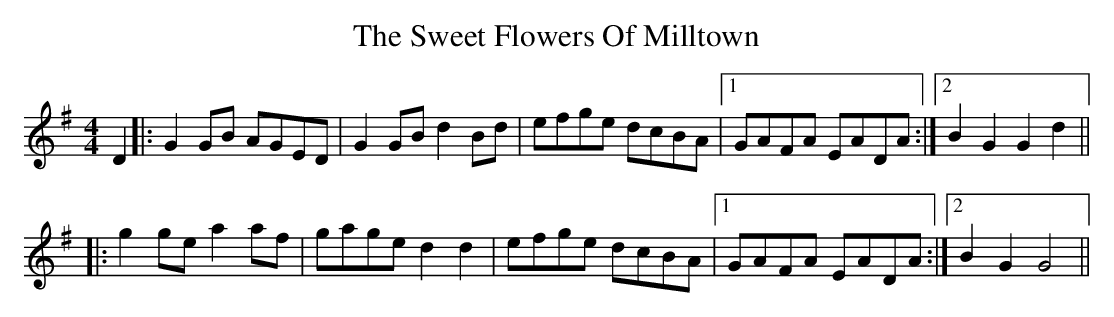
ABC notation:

X:1
T: The Sweet Flowers Of Milltown
M: 4/4
L: 1/8
K: Gmaj
D2|:G2GB AGED|G2GB d2Bd|efge dcBA|1 GAFA EADA:|2 B2G2 G2d2||
|:g2ge a2af|gage d2d2|efge dcBA|1 GAFA EADA:|2 B2G2 G4||
